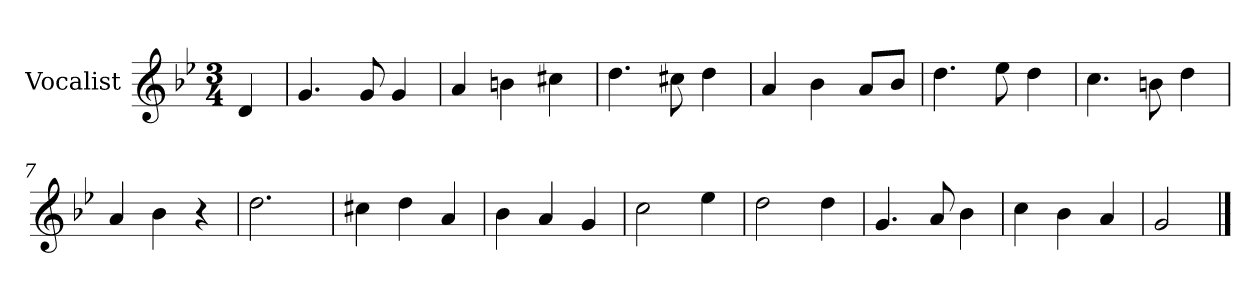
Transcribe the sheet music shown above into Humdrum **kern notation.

**kern
*part1
*staff1
*I"Vocalist
*k[b-e-]
*g:
*M3/4
=
4d
=1
4.g
8g
4g
=2
4a
4bn
4cc#X
=3
4.dd
8cc#X
4dd
=4
4a
4b-
8aL
8b-J
=5
4.dd
8ee-
4dd
=6
4.cc
8bn
4dd
=7
4a
4b-
4r
=8
2.dd
=9
4cc#X
4dd
4a
=10
4b-
4a
4g
=11
2cc
4ee-
=12
2dd
4dd
=13
4.g
8a
4b-
=14
4cc
4b-
4a
=15
2g
==
*-
